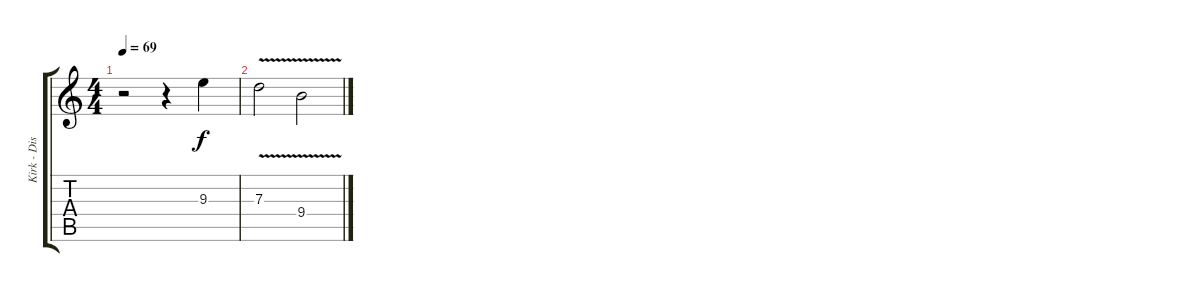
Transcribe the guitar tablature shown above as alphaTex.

\track ("Kirk - Distortion" "Kirk - Dis") {instrument overdrivenguitar}
\staff {score tabs}
\tuning (E4 B3 G3 D3 A2 E2) {hide}
\ts (4 4)
\tempo 69
\clef g2
\ks c
r.2{dy f volume 0} r.4 9.3.4 |
7.3{v}.2 9.4{v}.2
